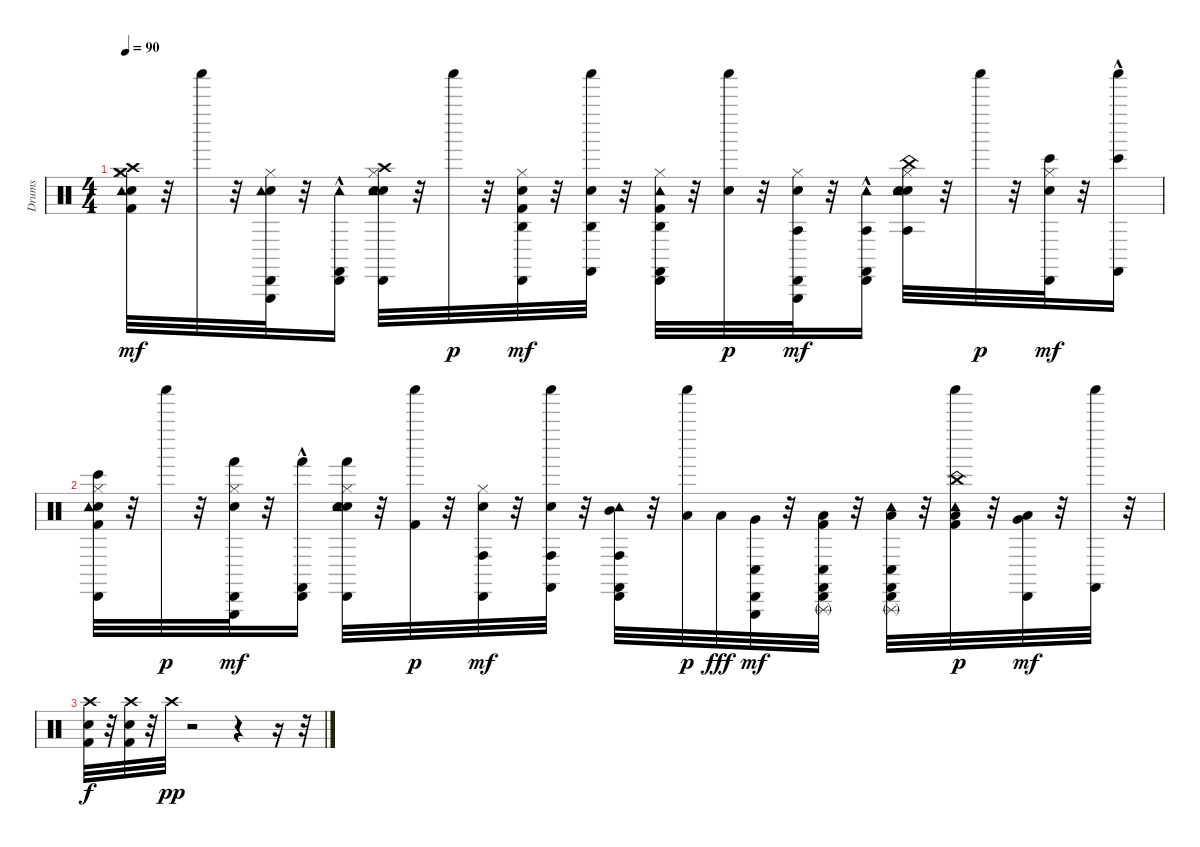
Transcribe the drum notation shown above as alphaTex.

\track ("Drums" "Drums") {instrument percussion}
\staff {score}
\articulation defaults
\ts (4 4)
\tempo 90
\clef neutral
\ks c
("Hi-Hat (closed)" "Kick (hit) 2" "Snare (hit) 2" "Tambourine (hit)" "Crash high (hit)" "Crash medium (hit)").32{dy mf} r.32 "Shaker (hit)".32 r.32 ("Hi-Hat (closed)" "Snare (hit) 2" "Tambourine (hit)" "Cabasa (hit)" "Triangle (hit)").32 r.32 ("Tambourine (hit)" "Cabasa (hit)" "Castanets (hit)"{hac}).16 ("Electric Snare (hit)" "Hi-Hat (closed)" "Crash high (hit)" "Snare (hit) 2" "Tambourine (hit)" "Cabasa (hit)").32 r.32 "Shaker (hit)".32{dy p} r.32 ("Hi-Hat (closed)" "Kick (hit) 2" "Snare (hit) 2" "Agogo high (hit)" "Cabasa (hit)").32{dy mf} r.32 ("Snare (hit) 2" "Agogo high (hit)" "Shaker (hit)" "Castanets (hit)").32 r.32 ("Hi-Hat (closed)" "Kick (hit) 2" "Agogo high (hit)" "Cabasa (hit)" "Tambourine (hit)" "Castanets (hit)").32 r.32 ("Snare (hit) 2" "Shaker (hit)").32{dy p} r.32 ("Hi-Hat (closed)" "Snare (hit) 2" "Agogo tow (hit)" "Cabasa (hit)" "Triangle (hit)").32{dy mf} r.32 ("Agogo tow (hit)" "Cabasa (hit)"{hac} "Tambourine (hit)" "Castanets (hit)"{hac}).16 ("Electric Snare (hit)" "Hi-Hat (closed)" "China (hit)" "Snare (hit) 2" "Agogo tow (hit)" "Tambourine (hit)").32 r.32 "Shaker (hit)".32{dy p} r.32 ("Hi-Hat (closed)" "Snare (hit) 2" "Bongo High (hit)" "Cabasa (hit)").32{dy mf} r.32 ("Bongo High (hit)" "Shaker (hit)" "Castanets (hit)"{hac}).16 |
("Hi-Hat (closed)" "Kick (hit) 2" "Snare (hit) 2" "Bongo High (hit)" "Cabasa (hit)" "Tambourine (hit)").32 r.32 "Shaker (hit)".32{dy p} r.32 ("Hi-Hat (closed)" "Snare (hit) 2" "Hand (hit)" "Cabasa (hit)" "Triangle (hit)").32{dy mf} r.32 ("Hand (hit)" "Cabasa (hit)" "Castanets (hit)"{hac}).16 ("Electric Snare (hit)" "Hi-Hat (closed)" "Snare (hit) 2" "Hand (hit)" "Cabasa (hit)" "Tambourine (hit)").32 r.32 ("Kick (hit) 2" "Shaker (hit)").32{dy p} r.32 ("Hi-Hat (closed)" "Snare (hit) 2" "Conga high (hit)" "Cabasa (hit)").32{dy mf} r.32 ("Snare (hit) 2" "Conga high (hit)" "Shaker (hit)" "Castanets (hit)").32 r.32 ("Mid Tom (hit)" "Conga high (hit)" "Cabasa (hit)" "Tambourine (hit)" "Castanets (hit)").32 r.32 ("Low Tom (hit)" "Shaker (hit)").32{dy p} "Low Tom (hit)".32{dy fff} ("Very Low Tom (hit)" "Conga low (hit)" "Cabasa (hit)" "Triangle (hit)").32{dy mf} r.32 ("Low Floor Tom (hit)" "Kick (hit) 2" "Conga low (hit)" "Cabasa (hit)" "Castanets (hit)" "Triangle (rnute)").32 r.32 ("Low Tom (hit)" "Conga low (hit)" "Cabasa (hit)" "Tambourine (hit)" "Castanets (hit)" "Triangle (rnute)").32 r.32 ("Low Tom (hit)" "Kick (hit) 2" "China (hit)" "Tambourine (hit)" "Shaker (hit)").32{dy p} r.32 ("Very Low Tom (hit)" "Low Floor Tom (hit)" "Cabasa (hit)").32{dy mf} r.32 ("Shaker (hit)" "Castanets (hit)").32 r.32 |
("Crash high (hit)" "Kick (hit) 2" "Snare (hit) 2").32{dy f} r.32 ("Crash high (hit)" "Kick (hit) 2" "Snare (hit) 2").32 r.32 "Crash high (hit)".32{dy pp} r.2 r.4 r.16 r.32
